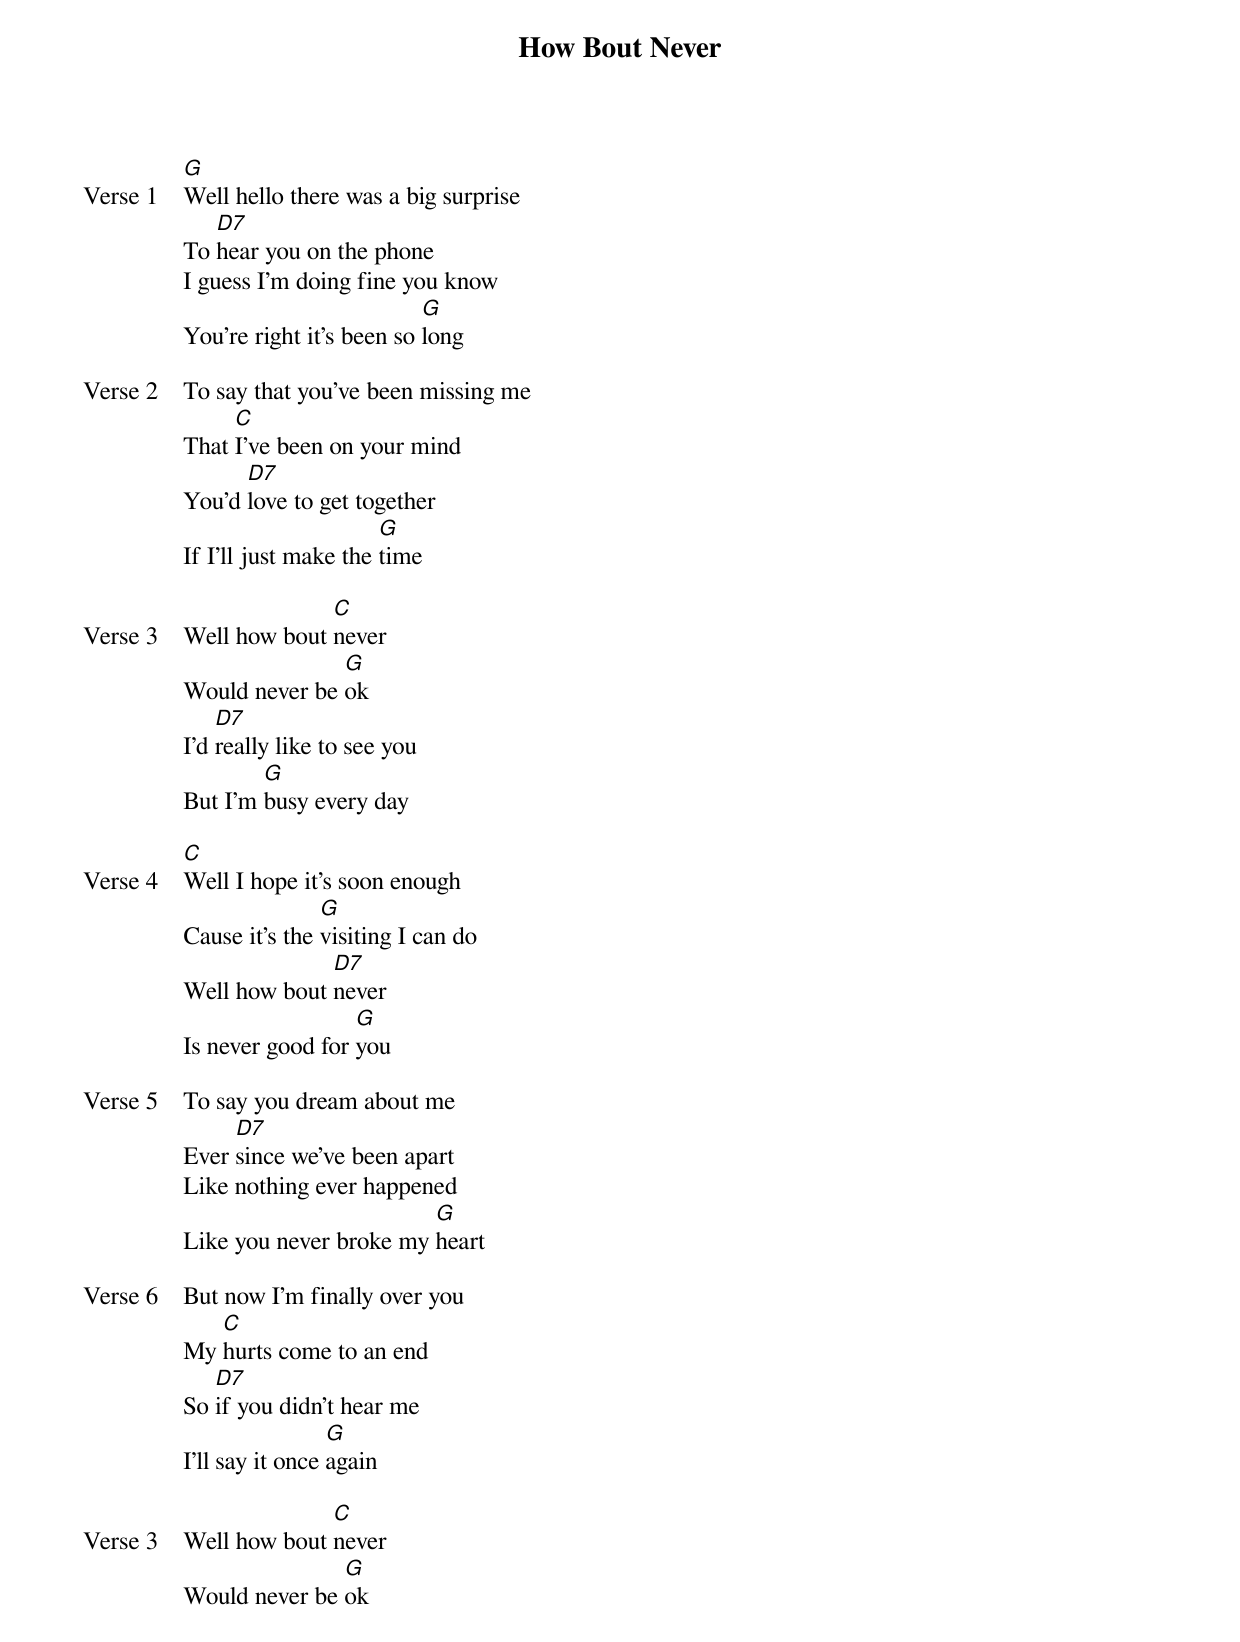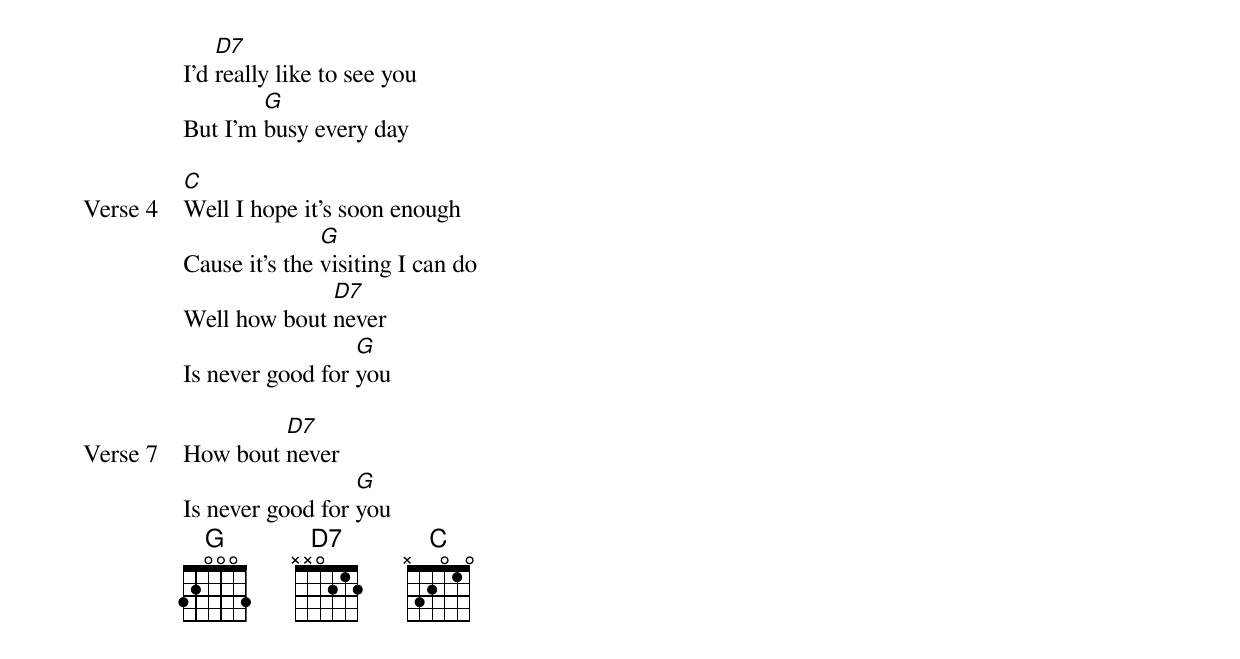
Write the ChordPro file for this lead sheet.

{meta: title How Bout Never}
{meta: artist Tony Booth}
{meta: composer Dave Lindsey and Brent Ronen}

{start_of_verse: Verse 1}
[G]Well hello there was a big surprise
To [D7]hear you on the phone
I guess I'm doing fine you know
You're right it's been so [G]long
{end_of_verse}

{start_of_verse: Verse 2}
To say that you've been missing me
That [C]I've been on your mind
You'd [D7]love to get together
If I'll just make the [G]time
{end_of_verse}

{start_of_verse: Verse 3}
Well how bout [C]never
Would never be [G]ok
I'd [D7]really like to see you
But I'm [G]busy every day
{end_of_verse}

{start_of_verse: Verse 4}
[C]Well I hope it's soon enough
Cause it's the [G]visiting I can do
Well how bout [D7]never
Is never good for [G]you
{end_of_verse}

{start_of_verse: Verse 5}
To say you dream about me
Ever [D7]since we've been apart
Like nothing ever happened
Like you never broke my [G]heart
{end_of_verse}

{start_of_verse: Verse 6}
But now I'm finally over you
My [C]hurts come to an end
So [D7]if you didn't hear me
I'll say it once [G]again
{end_of_verse}

{start_of_verse: Verse 3}
Well how bout [C]never
Would never be [G]ok
I'd [D7]really like to see you
But I'm [G]busy every day
{end_of_verse}

{start_of_verse: Verse 4}
[C]Well I hope it's soon enough
Cause it's the [G]visiting I can do
Well how bout [D7]never
Is never good for [G]you
{end_of_verse}

{start_of_verse: Verse 7}
How bout [D7]never
Is never good for [G]you
{end_of_verse}
